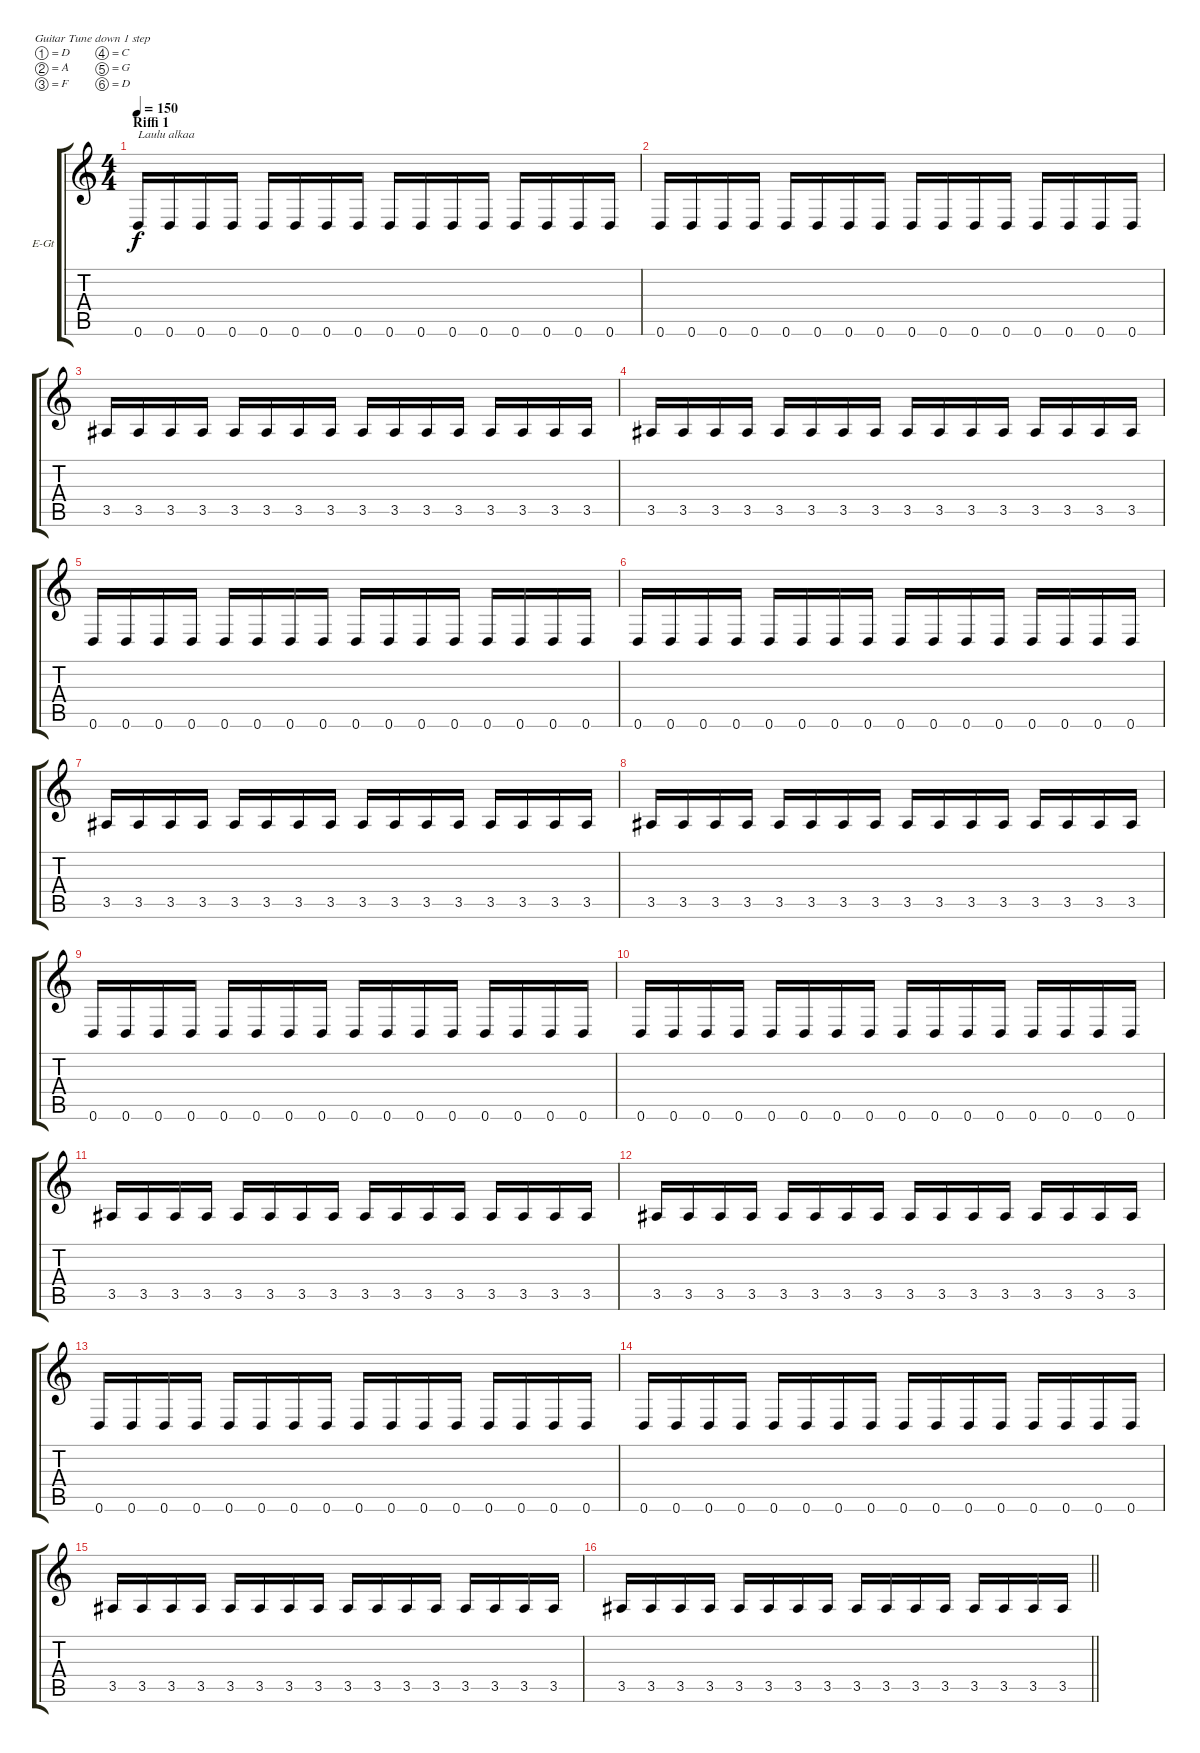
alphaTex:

\bracketExtendMode groupsimilarinstruments
\firstSystemTrackNameOrientation horizontal
\otherSystemsTrackNameOrientation horizontal
\track ("Kitara 2" "E-Gt") {instrument distortionguitar}
\staff {score tabs}
\tuning (D4 A3 F3 C3 G2 D2)
\ts (4 4)
\section ("" "Riffi 1")
\tempo 150
\clef g2
\ks c
0.6.16{txt "Laulu alkaa" dy f} 0.6.16 0.6.16 0.6.16 0.6.16 0.6.16 0.6.16 0.6.16 0.6.16 0.6.16 0.6.16 0.6.16 0.6.16 0.6.16 0.6.16 0.6.16 |
0.6.16 0.6.16 0.6.16 0.6.16 0.6.16 0.6.16 0.6.16 0.6.16 0.6.16 0.6.16 0.6.16 0.6.16 0.6.16 0.6.16 0.6.16 0.6.16 |
3.5.16 3.5.16 3.5.16 3.5.16 3.5.16 3.5.16 3.5.16 3.5.16 3.5.16 3.5.16 3.5.16 3.5.16 3.5.16 3.5.16 3.5.16 3.5.16 |
3.5.16 3.5.16 3.5.16 3.5.16 3.5.16 3.5.16 3.5.16 3.5.16 3.5.16 3.5.16 3.5.16 3.5.16 3.5.16 3.5.16 3.5.16 3.5.16 |
0.6.16 0.6.16 0.6.16 0.6.16 0.6.16 0.6.16 0.6.16 0.6.16 0.6.16 0.6.16 0.6.16 0.6.16 0.6.16 0.6.16 0.6.16 0.6.16 |
0.6.16 0.6.16 0.6.16 0.6.16 0.6.16 0.6.16 0.6.16 0.6.16 0.6.16 0.6.16 0.6.16 0.6.16 0.6.16 0.6.16 0.6.16 0.6.16 |
3.5.16 3.5.16 3.5.16 3.5.16 3.5.16 3.5.16 3.5.16 3.5.16 3.5.16 3.5.16 3.5.16 3.5.16 3.5.16 3.5.16 3.5.16 3.5.16 |
3.5.16 3.5.16 3.5.16 3.5.16 3.5.16 3.5.16 3.5.16 3.5.16 3.5.16 3.5.16 3.5.16 3.5.16 3.5.16 3.5.16 3.5.16 3.5.16 |
0.6.16 0.6.16 0.6.16 0.6.16 0.6.16 0.6.16 0.6.16 0.6.16 0.6.16 0.6.16 0.6.16 0.6.16 0.6.16 0.6.16 0.6.16 0.6.16 |
0.6.16 0.6.16 0.6.16 0.6.16 0.6.16 0.6.16 0.6.16 0.6.16 0.6.16 0.6.16 0.6.16 0.6.16 0.6.16 0.6.16 0.6.16 0.6.16 |
3.5.16 3.5.16 3.5.16 3.5.16 3.5.16 3.5.16 3.5.16 3.5.16 3.5.16 3.5.16 3.5.16 3.5.16 3.5.16 3.5.16 3.5.16 3.5.16 |
3.5.16 3.5.16 3.5.16 3.5.16 3.5.16 3.5.16 3.5.16 3.5.16 3.5.16 3.5.16 3.5.16 3.5.16 3.5.16 3.5.16 3.5.16 3.5.16 |
0.6.16 0.6.16 0.6.16 0.6.16 0.6.16 0.6.16 0.6.16 0.6.16 0.6.16 0.6.16 0.6.16 0.6.16 0.6.16 0.6.16 0.6.16 0.6.16 |
0.6.16 0.6.16 0.6.16 0.6.16 0.6.16 0.6.16 0.6.16 0.6.16 0.6.16 0.6.16 0.6.16 0.6.16 0.6.16 0.6.16 0.6.16 0.6.16 |
3.5.16 3.5.16 3.5.16 3.5.16 3.5.16 3.5.16 3.5.16 3.5.16 3.5.16 3.5.16 3.5.16 3.5.16 3.5.16 3.5.16 3.5.16 3.5.16 |
\barLineRight lightlight
3.5.16 3.5.16 3.5.16 3.5.16 3.5.16 3.5.16 3.5.16 3.5.16 3.5.16 3.5.16 3.5.16 3.5.16 3.5.16 3.5.16 3.5.16 3.5.16
